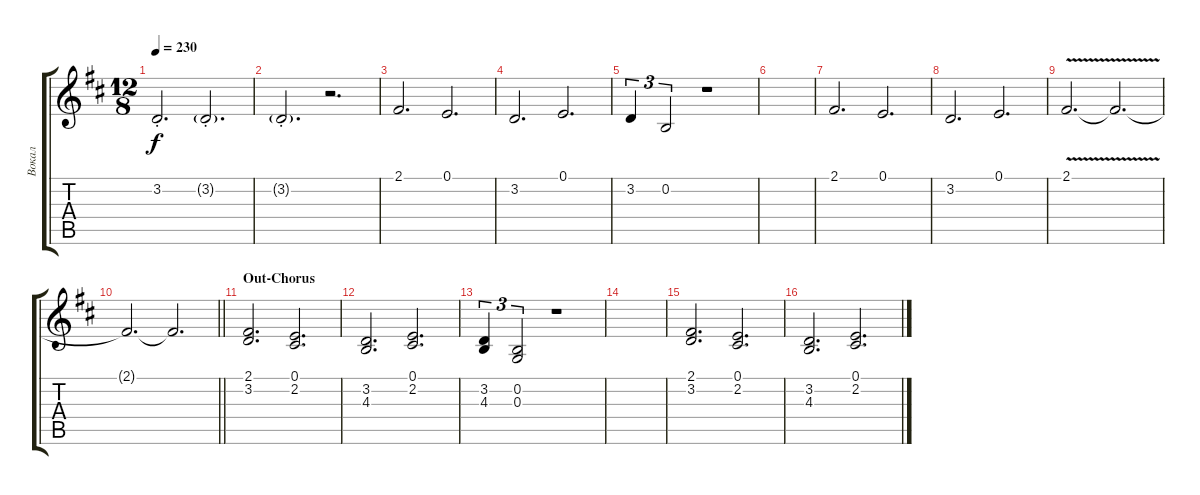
\track ("Вокал" "Вокал") {instrument trumpet}
\staff {score tabs}
\tuning (E4 B3 G3 D3 A2 E2) {hide}
\ts (12 8)
\tempo 230
\clef g2
\ks bminor
3.2{st}.2{d dy f} 3.2{g st}.2{d} |
3.2{g st}.2{d} r.2{d} |
2.1.2{d} 0.1.2{d} |
3.2.2{d} 0.1.2{d} |
3.2.4{tu (3 2)} 0.2.2{tu (3 2)} r.1 |
|
2.1.2{d} 0.1.2{d} |
3.2.2{d} 0.1.2{d} |
2.1{v}.2{d} 2.1{t}.2{d} |
\barLineRight lightlight
2.1{t}.2{d} 2.1{t}.2{d} |
\section ("" "Out-Chorus")
(2.1 3.2).2{d} (0.1 2.2).2{d} |
(3.2 4.3).2{d} (0.1 2.2).2{d} |
(3.2 4.3).4{tu (3 2)} (0.2 0.3).2{tu (3 2)} r.1 |
|
(2.1 3.2).2{d} (0.1 2.2).2{d} |
(3.2 4.3).2{d} (0.1 2.2).2{d}
